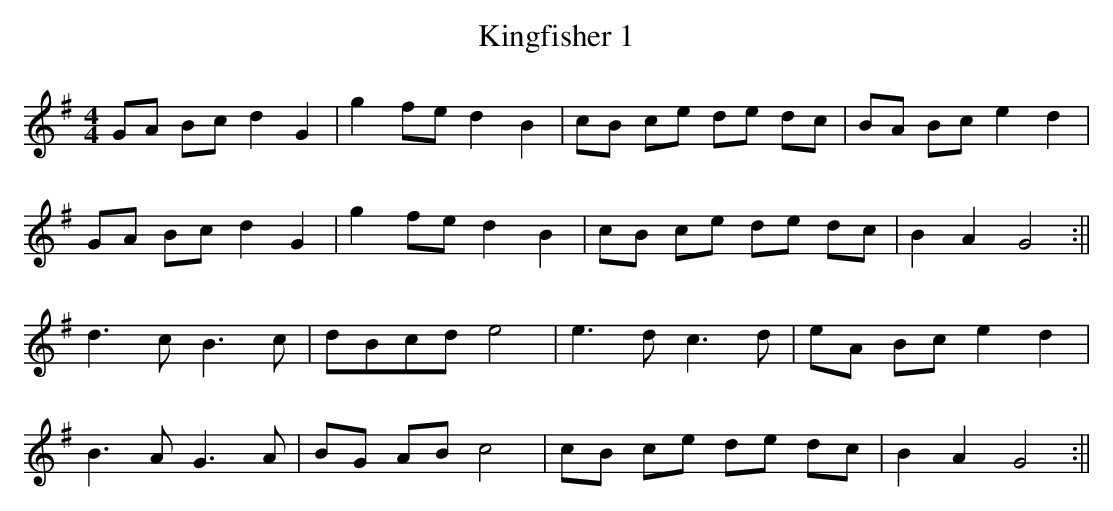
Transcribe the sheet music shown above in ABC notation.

X:1
T:Kingfisher 1
M:4/4
L:1/8
K:G
GA Bc d2 G2|g2 fe d2 B2|cB ce de dc|BA Bc e2 d2|
GA Bc d2 G2|g2 fe d2 B2|cB ce de dc|B2 A2 G4:||
d3 c B3 c|dBcd e4|e3 d c3 d|eA Bc e2 d2|
B3 A G3 A|BG AB c4|cB ce de dc|B2 A2 G4:||
